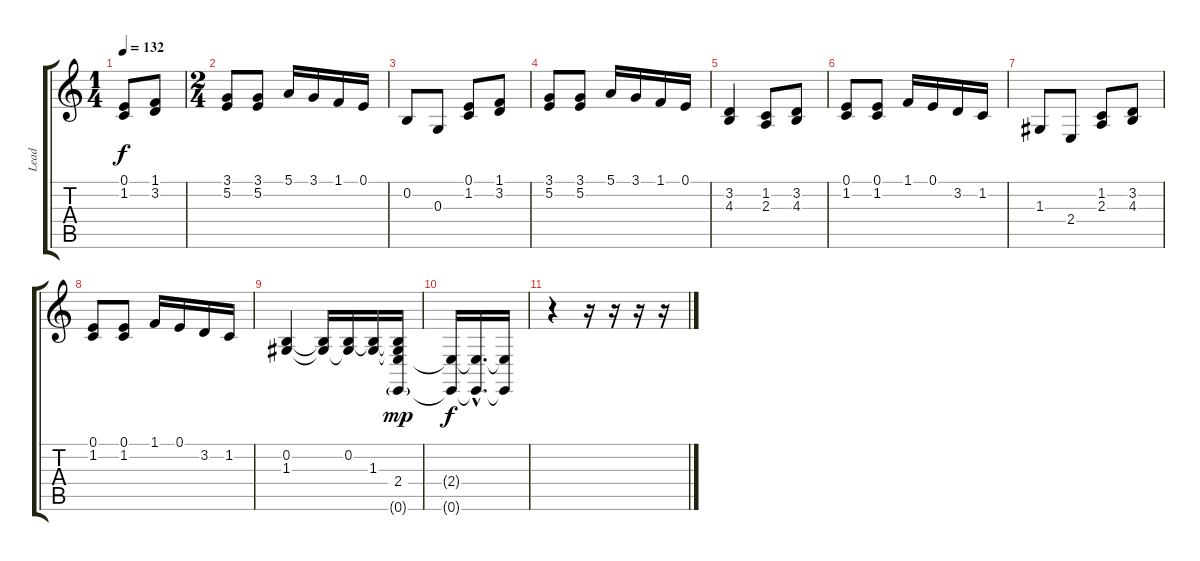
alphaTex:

\track ("Lead" "Lead") {instrument acousticgrandpiano}
\staff {score tabs}
\tuning (E4 B3 G3 D3 A2 E2) {hide}
\ts (1 4)
\tempo 132
\clef g2
\ks c
(0.1 1.2).8{dy f} (1.1 3.2).8 |
\ts (2 4)
(3.1 5.2).8 (3.1 5.2).8 5.1.16 3.1.16 1.1.16 0.1.16 |
0.2.8 0.3.8 (0.1 1.2).8 (1.1 3.2).8 |
(3.1 5.2).8 (3.1 5.2).8 5.1.16 3.1.16 1.1.16 0.1.16 |
(3.2 4.3).4 (1.2 2.3).8 (3.2 4.3).8 |
(0.1 1.2).8 (0.1 1.2).8 1.1.16 0.1.16 3.2.16 1.2.16 |
1.3.8 2.4.8 (1.2 2.3).8 (3.2 4.3).8 |
(0.1 1.2).8 (0.1 1.2).8 1.1.16 0.1.16 3.2.16 1.2.16 |
(0.2 1.3).4 (0.2{t} 1.3{t}).16 (0.2 1.3{t}).16 (0.2{t} 1.3).16 (0.2{t} 1.3{t} 2.4 0.6{g}).16{dy mp} |
(2.4{t} 0.6{t}).16{dy f} (2.4{hac t} 0.6{hac t}).16{d} (2.4{t} 0.6{t}).16 |
r.4 r.16 r.16 r.16 r.16
